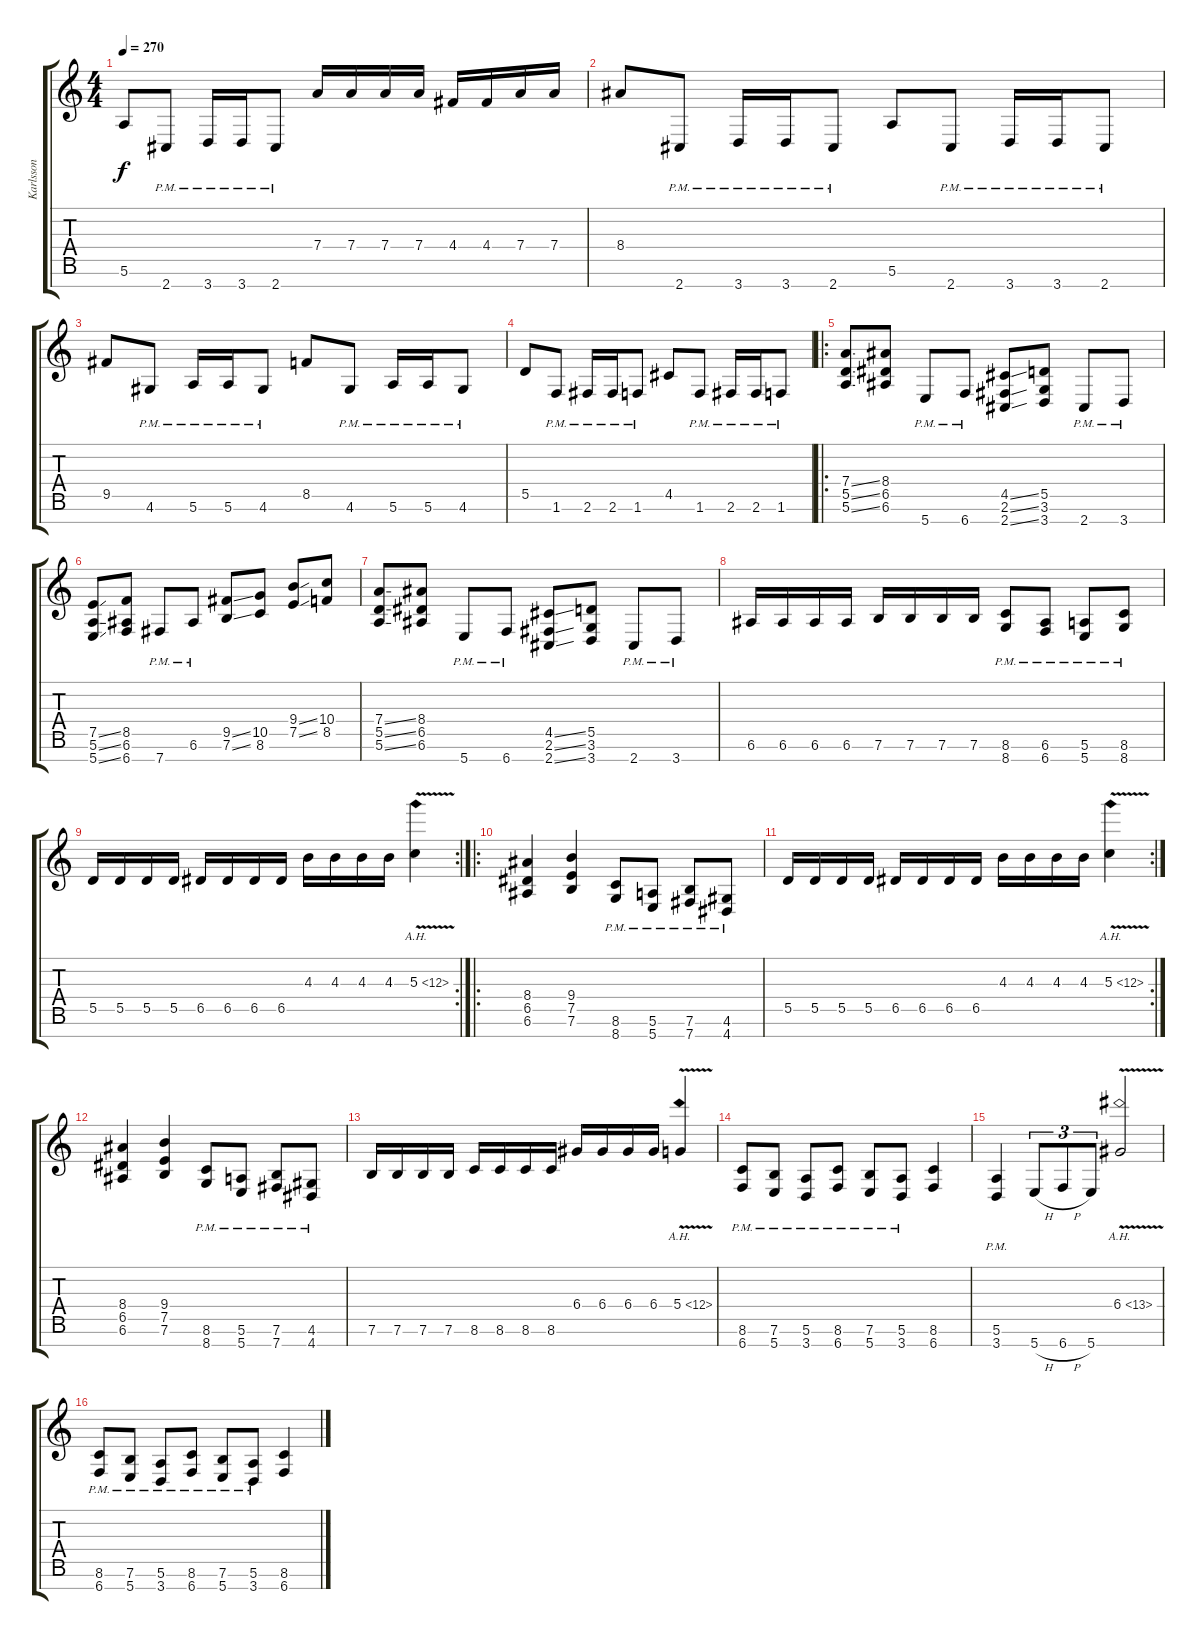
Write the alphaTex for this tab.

\track ("Karlsson" "Karlsson") {instrument distortionguitar}
\staff {score tabs}
\tuning (E4 B3 G3 D3 A2 E2 B1) {hide}
\ts (4 4)
\tempo 270
\clef g2
\ks c
5.6.8{dy f} 2.7{pm}.8 3.7{pm}.16 3.7{pm}.16 2.7{pm}.8 7.4.16 7.4.16 7.4.16 7.4.16 4.4.16 4.4.16 7.4.16 7.4.16 |
8.4.8 2.7{pm}.8 3.7{pm}.16 3.7{pm}.16 2.7{pm}.8 5.6.8 2.7{pm}.8 3.7{pm}.16 3.7{pm}.16 2.7{pm}.8 |
9.5.8 4.6{pm}.8 5.6{pm}.16 5.6{pm}.16 4.6{pm}.8 8.5.8 4.6{pm}.8 5.6{pm}.16 5.6{pm}.16 4.6{pm}.8 |
5.5.8 1.6{pm}.8 2.6{pm}.16 2.6{pm}.16 1.6{pm}.8 4.5.8 1.6{pm}.8 2.6{pm}.16 2.6{pm}.16 1.6{pm}.8 |
\ro
(7.4{ss} 5.5{ss} 5.6{ss}).8 (8.4 6.5 6.6).8 5.7{pm}.8 6.7{pm}.8 (4.5{ss} 2.6{ss} 2.7{ss}).8 (5.5 3.6 3.7).8 2.7{pm}.8 3.7{pm}.8 |
(7.5{ss} 5.6{ss} 5.7{ss}).8 (8.5 6.6 6.7).8 7.7{pm}.8 6.6{pm}.8 (9.5{ss} 7.6{ss}).8 (10.5 8.6).8 (9.4{ss} 7.5{ss}).8 (10.4 8.5).8 |
(7.4{ss} 5.5{ss} 5.6{ss}).8 (8.4 6.5 6.6).8 5.7{pm}.8 6.7{pm}.8 (4.5{ss} 2.6{ss} 2.7{ss}).8 (5.5 3.6 3.7).8 2.7{pm}.8 3.7{pm}.8 |
6.6.16 6.6.16 6.6.16 6.6.16 7.6.16 7.6.16 7.6.16 7.6.16 (8.6{pm} 8.7{pm}).8 (6.6{pm} 6.7{pm}).8 (5.6{pm} 5.7{pm}).8 (8.6{pm} 8.7{pm}).8 |
\rc 2
5.5.16 5.5.16 5.5.16 5.5.16 6.5.16 6.5.16 6.5.16 6.5.16 4.3.16 4.3.16 4.3.16 4.3.16 5.3{ah 7 v}.4 |
\ro
(8.4 6.5 6.6).4 (9.4 7.5 7.6).4 (8.6{pm} 8.7{pm}).8 (5.6{pm} 5.7{pm}).8 (7.6{pm} 7.7{pm}).8 (4.6{pm} 4.7{pm}).8 |
\rc 2
5.5.16 5.5.16 5.5.16 5.5.16 6.5.16 6.5.16 6.5.16 6.5.16 4.3.16 4.3.16 4.3.16 4.3.16 5.3{ah 7 v}.4 |
(8.4 6.5 6.6).4 (9.4 7.5 7.6).4 (8.6{pm} 8.7{pm}).8 (5.6{pm} 5.7{pm}).8 (7.6{pm} 7.7{pm}).8 (4.6{pm} 4.7{pm}).8 |
7.6.16 7.6.16 7.6.16 7.6.16 8.6.16 8.6.16 8.6.16 8.6.16 6.4.16 6.4.16 6.4.16 6.4.16 5.4{ah 7 v}.4 |
(8.6{pm} 6.7{pm}).8 (7.6{pm} 5.7{pm}).8 (5.6{pm} 3.7{pm}).8 (8.6{pm} 6.7{pm}).8 (7.6{pm} 5.7{pm}).8 (5.6{pm} 3.7{pm}).8 (8.6 6.7).4 |
(5.6{pm} 3.7{pm}).4 5.7{h}.8{tu (3 2)} 6.7{h}.8{tu (3 2)} 5.7.8{tu (3 2)} 6.4{ah 7 v}.2 |
(8.6{pm} 6.7{pm}).8 (7.6{pm} 5.7{pm}).8 (5.6{pm} 3.7{pm}).8 (8.6{pm} 6.7{pm}).8 (7.6{pm} 5.7{pm}).8 (5.6{pm} 3.7{pm}).8 (8.6 6.7).4
